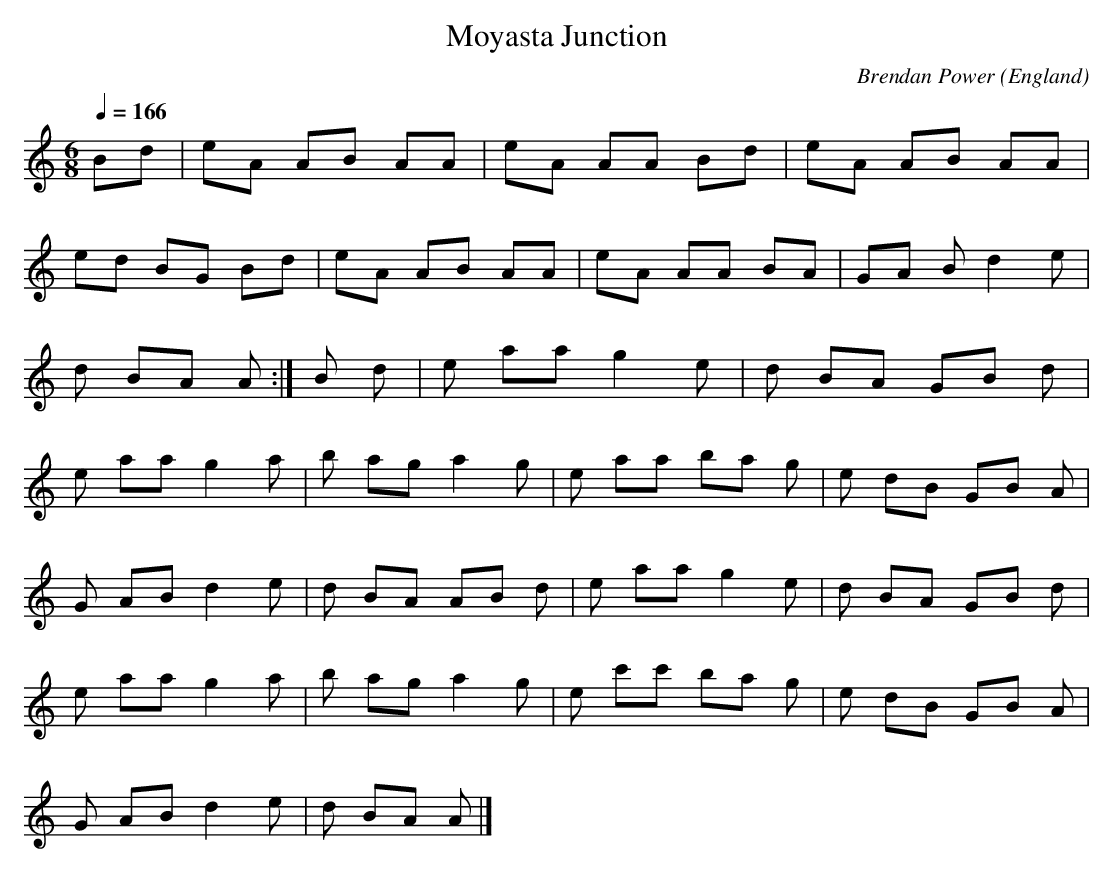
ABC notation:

X:1
T:Moyasta Junction
C:Brendan Power
O:England
M:6/8
L:1/8
Q:1/4=166
K:C
V:1
Bd |eA AB AA |eA AA Bd |eA AB AA |
ed BG Bd  |eA AB AA |eA AA BA |GA Bd2 e|
d BA A :|B d|e aa g2 e|d BA GB d|
e aa g2 a|b ag a2 g |e aa ba g|e dB GB A|
G AB d2 e|d BA AB d |e aa g2 e|d BA GB d|
e aa g2 a|b ag a2 g |e c'c' ba g|e dB GB A|
G AB d2 e|d BA A|]
